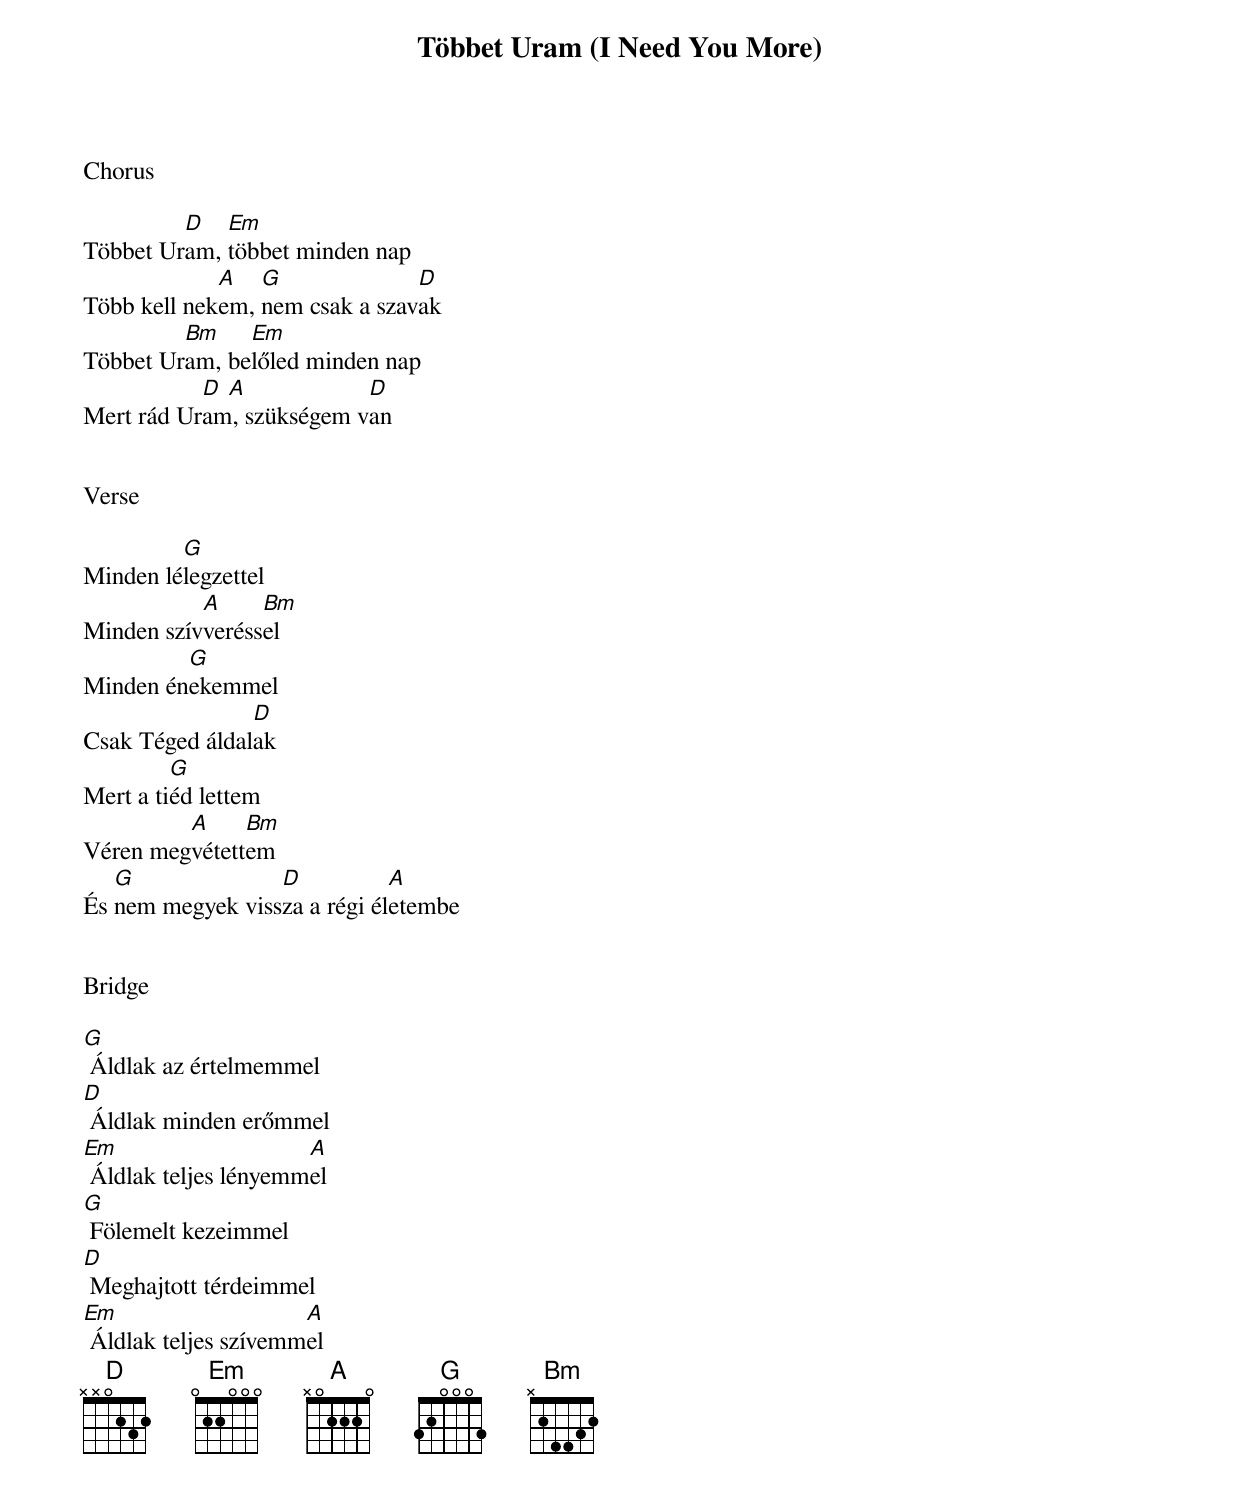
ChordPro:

{title: Többet Uram (I Need You More)}
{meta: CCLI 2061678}
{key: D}
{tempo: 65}
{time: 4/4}
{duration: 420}



Chorus

Többet Ur[D]am, [Em]többet minden nap
Több kell nek[A]em, [G]nem csak a szav[D]ak
Többet Ur[Bm]am, be[Em]lőled minden nap
Mert rád Ur[D  A]am, szükségem v[D]an


Verse

Minden lé[G]legzettel
Minden szív[A]veréss[Bm]el
Minden én[G]ekemmel
Csak Téged áldal[D]ak
Mert a ti[G]éd lettem
Véren meg[A]vétett[Bm]em
És [G]nem megyek viss[D]za a régi él[A]etembe


Bridge

[G] Áldlak az értelmemmel
[D] Áldlak minden erőmmel
[Em] Áldlak teljes lényemm[A]el
[G] Fölemelt kezeimmel
[D] Meghajtott térdeimmel
[Em] Áldlak teljes szívemm[A]el
